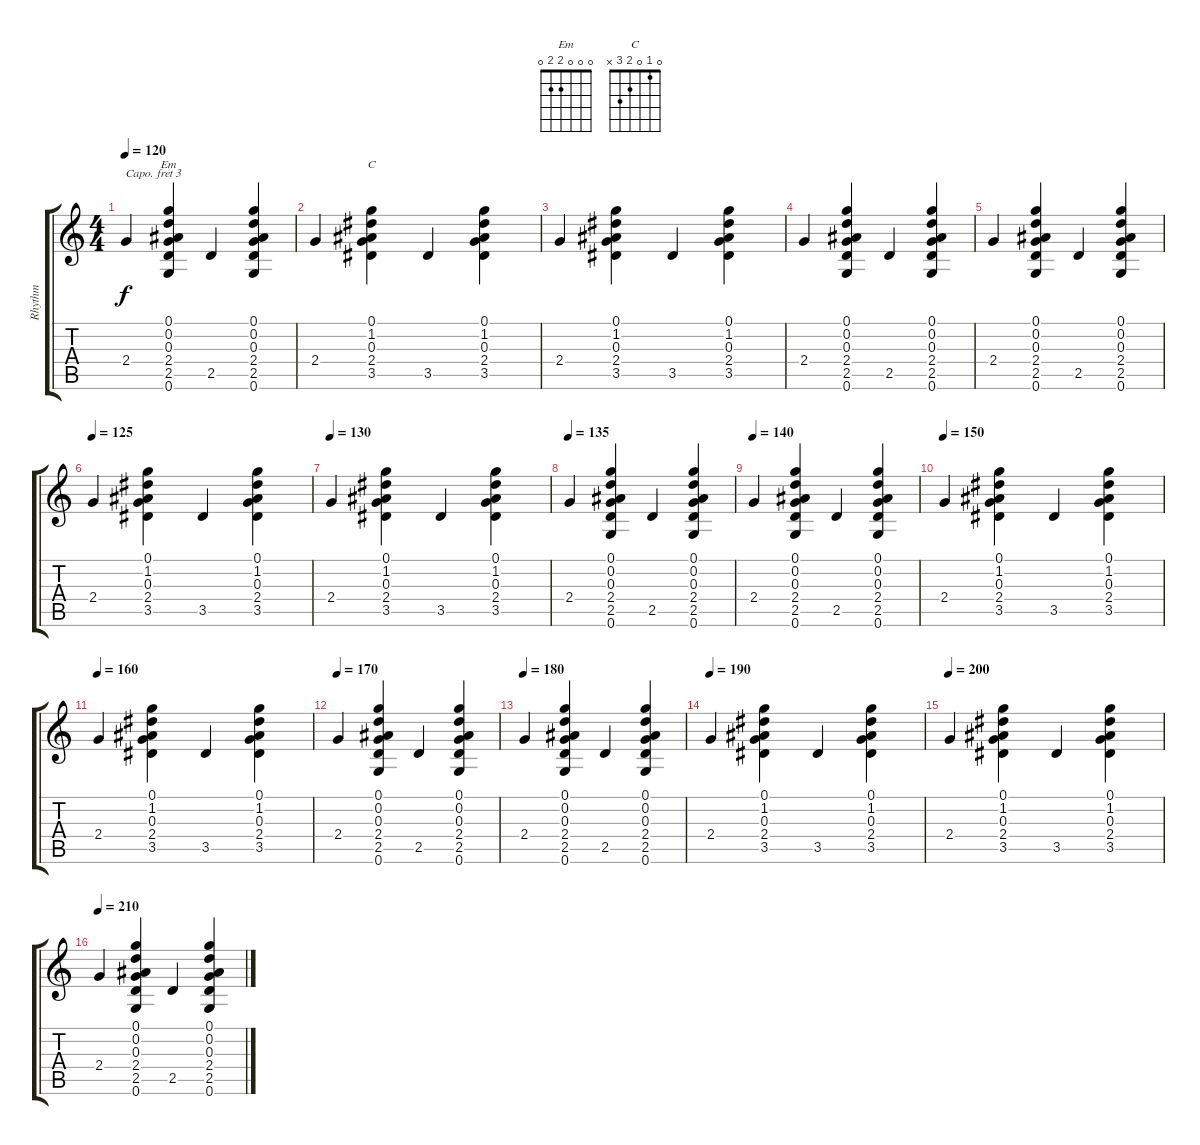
\track ("Rhythm" "Rhythm") {instrument acousticguitarsteel}
\staff {score tabs}
\capo 3
\tuning (E4 B3 G3 D3 A2 E2) {hide}
\chord ("Em" 0 0 0 2 2 0)
\chord ("C" 0 1 0 2 3 x)
\ts (4 4)
\tempo 120
\clef g2
\ks c
2.4.4{dy f} (0.1 0.2 0.3 2.4 2.5 0.6).4{ch "Em"} 2.5.4 (0.1 0.2 0.3 2.4 2.5 0.6).4 |
2.4.4 (0.1 1.2 0.3 2.4 3.5).4{ch "C"} 3.5.4 (0.1 1.2 0.3 2.4 3.5).4 |
2.4.4 (0.1 1.2 0.3 2.4 3.5).4 3.5.4 (0.1 1.2 0.3 2.4 3.5).4 |
2.4.4 (0.1 0.2 0.3 2.4 2.5 0.6).4 2.5.4 (0.1 0.2 0.3 2.4 2.5 0.6).4 |
2.4.4 (0.1 0.2 0.3 2.4 2.5 0.6).4 2.5.4 (0.1 0.2 0.3 2.4 2.5 0.6).4 |
\tempo 125
2.4.4 (0.1 1.2 0.3 2.4 3.5).4 3.5.4 (0.1 1.2 0.3 2.4 3.5).4 |
\tempo 130
2.4.4 (0.1 1.2 0.3 2.4 3.5).4 3.5.4 (0.1 1.2 0.3 2.4 3.5).4 |
\tempo 135
2.4.4 (0.1 0.2 0.3 2.4 2.5 0.6).4 2.5.4 (0.1 0.2 0.3 2.4 2.5 0.6).4 |
\tempo 140
2.4.4 (0.1 0.2 0.3 2.4 2.5 0.6).4 2.5.4 (0.1 0.2 0.3 2.4 2.5 0.6).4 |
\tempo 150
2.4.4 (0.1 1.2 0.3 2.4 3.5).4 3.5.4 (0.1 1.2 0.3 2.4 3.5).4 |
\tempo 160
2.4.4 (0.1 1.2 0.3 2.4 3.5).4 3.5.4 (0.1 1.2 0.3 2.4 3.5).4 |
\tempo 170
2.4.4 (0.1 0.2 0.3 2.4 2.5 0.6).4 2.5.4 (0.1 0.2 0.3 2.4 2.5 0.6).4 |
\tempo 180
2.4.4 (0.1 0.2 0.3 2.4 2.5 0.6).4 2.5.4 (0.1 0.2 0.3 2.4 2.5 0.6).4 |
\tempo 190
2.4.4 (0.1 1.2 0.3 2.4 3.5).4 3.5.4 (0.1 1.2 0.3 2.4 3.5).4 |
\tempo 200
2.4.4 (0.1 1.2 0.3 2.4 3.5).4 3.5.4 (0.1 1.2 0.3 2.4 3.5).4 |
\tempo 210
2.4.4 (0.1 0.2 0.3 2.4 2.5 0.6).4 2.5.4 (0.1 0.2 0.3 2.4 2.5 0.6).4
